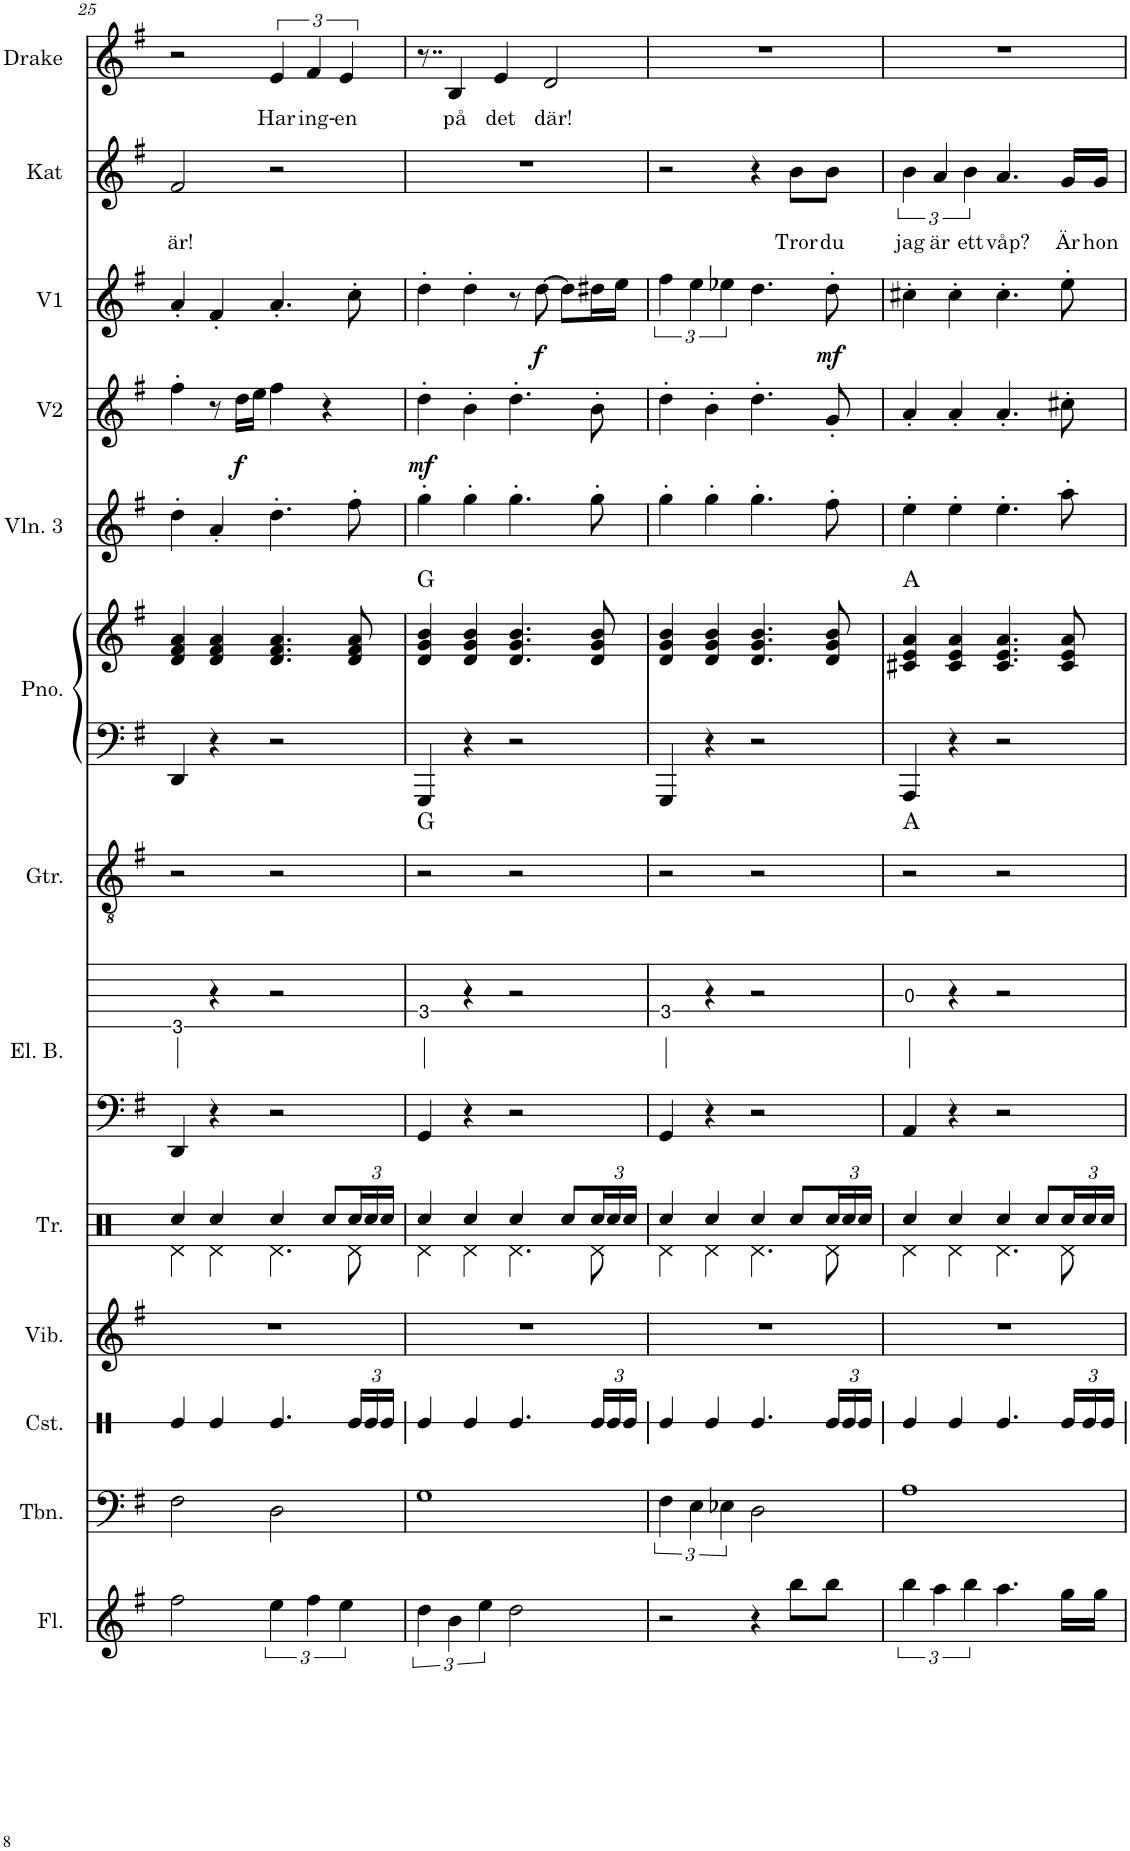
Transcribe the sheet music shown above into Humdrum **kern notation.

**kern	**kern	**kern	**kern	**kern	**kern	**kern	**kern	**harte	**kern	**kern	**harte	**kern	**kern	**dynam	**kern	**dynam	**kern	**text	**kern	**text
*part13	*part12	*part11	*part10	*part9	*part8	*part8	*part7	*part7	*part6	*part6	*part6	*part5	*part4	*part4	*part3	*part3	*part2	*part2	*part1	*part1
*staff15	*staff14	*staff13	*staff12	*staff11	*staff10	*staff9	*staff8	*	*staff7	*staff6	*	*staff5	*staff4	*staff4	*staff3	*staff3	*staff2	*staff2	*staff1	*staff1
*I"Flute	*I"Trombone	*I"Castanets	*I"Vibraphone	*I"Trummor	*I"5-str. Electric Bass	*	*I"Gitarr	*	*I"Piano	*	*	*I"Violin 3	*I"Violin 2	*	*I"Violin 1	*	*I"Kat	*	*I"Drake	*
*I'Fl.	*I'Tbn.	*I'Cst.	*I'Vib.	*I'Tr.	*I'El. B.	*	*I'Gtr.	*	*I'Pno.	*	*	*I'Vln. 3	*I'V2	*	*I'V1	*	*I'Kat	*	*I'Drake	*
!!LO:PB:g=z
*clefG2	*clefF4	*clefX	*clefG2	*clefX	*clefF4	*	*clefGv2	*	*clefF4	*clefG2	*	*clefG2	*clefG2	*	*clefG2	*	*clefG2	*	*clefG2	*
*	*	*	*	*	*Trd7c12	*Trd7c12	*	*	*	*	*	*	*	*	*	*	*	*	*	*
*k[f#]	*k[f#]	*k[]	*k[f#]	*k[]	*k[f#]	*k[f#]	*k[f#]	*	*k[f#]	*k[f#]	*	*k[f#]	*k[f#]	*	*k[f#]	*	*k[f#]	*	*k[f#]	*
*M4/4	*M4/4	*M4/4	*M4/4	*M4/4	*M4/4	*M4/4	*M4/4	*	*M4/4	*M4/4	*	*M4/4	*M4/4	*	*M4/4	*	*M4/4	*	*M4/4	*
=25	=25	=25	=25	=25	=25	=25	=25	=25	=25	=25	=25	=25	=25	=25	=25	=25	=25	=25	=25	=25
*	*	*	*	*^	*	*	*	*	*	*	*	*	*	*	*	*	*	*	*	*
!	!	!	!	!	!	!	!	!	!	!	!	!	!	!	!	!	!	!	!LO:LY:b	!	!
2ff#\	2F#\	4Re/	1r	4Rcc/	4Rd\	4DD/	4DD\	2r	.	4DD/	4d/ 4f#/ 4a/	.	4dd'\	4ff#'\	.	4a'/	.	2f#/	är!	2r	.
.	.	4Re/	.	4Rcc/	4Rd\	4r	4r	.	.	4r	4d/ 4f#/ 4a/	.	4a'/	8r	.	4f#'/	.	.	.	.	.
!	!	!	!	!	!	!	!	!	!	!	!	!	!	!	!LO:DY:b	!	!	!	!	!	!
.	.	.	.	.	.	.	.	.	.	.	.	.	.	16dd\LL	f	.	.	.	.	.	.
.	.	.	.	.	.	.	.	.	.	.	.	.	.	16ee\JJ	.	.	.	.	.	.	.
!	!	!	!	!	!	!	!	!	!	!	!	!	!	!	!	!	!	!	!	!	!LO:LY:b
6ee\	2D\	4.Re/	.	4Rcc/	4.Rd\	2r	2r	2r	.	2r	4.d/ 4.f#/ 4.a/	.	4.dd'\	4ff#\	.	4.a'/	.	2r	.	6e/	Har
!	!	!	!	!	!	!	!	!	!	!	!	!	!	!	!	!	!	!	!	!	!LO:LY:b
6ff#\	.	.	.	.	.	.	.	.	.	.	.	.	.	.	.	.	.	.	.	6f#/	ing-
.	.	.	.	8Rcc/L	.	.	.	.	.	.	.	.	.	4r	.	.	.	.	.	.	.
!	!	!	!	!	!	!	!	!	!	!	!	!	!	!	!	!	!	!	!	!	!LO:LY:b
6ee\	.	.	.	.	.	.	.	.	.	.	.	.	.	.	.	.	.	.	.	6e/	-en
*	*	*Xbrackettup	*	*Xbrackettup	*	*	*	*	*	*	*	*	*	*	*	*	*	*	*	*	*
.	.	24Re/LL	.	24Rcc/L	8Rd\	.	.	.	.	.	8d/ 8f#/ 8a/	.	8ff#'\	.	.	8cc'\	.	.	.	.	.
.	.	24Re/	.	24Rcc/	.	.	.	.	.	.	.	.	.	.	.	.	.	.	.	.	.
.	.	24Re/JJ	.	24Rcc/JJ	.	.	.	.	.	.	.	.	.	.	.	.	.	.	.	.	.
=26	=26	=26	=26	=26	=26	=26	=26	=26	=26	=26	=26	=26	=26	=26	=26	=26	=26	=26	=26	=26	=26
!	!	!	!	!	!	!	!	!	!	!	!	!	!	!	!LO:DY:b	!	!	!	!	!LO:N:vis=8..	!
6dd\	1G	4Re/	1r	4Rcc/	4Rd\	4GG/	4GG\	2r	G:maj	4GGG/	4d/ 4g/ 4b/	G:maj	4gg'\	4dd'\	mf	4dd'\	.	1r	.	6r	.
!	!	!	!	!	!	!	!	!	!	!	!	!	!	!	!	!	!	!	!	!	!LO:LY:b
6b\	.	.	.	.	.	.	.	.	.	.	.	.	.	.	.	.	.	.	.	4B/	på
.	.	4Re/	.	4Rcc/	4Rd\	4r	4r	.	.	4r	4d/ 4g/ 4b/	.	4gg'\	4b'\	.	4dd'\	.	.	.	.	.
6ee\	.	.	.	.	.	.	.	.	.	.	.	.	.	.	.	.	.	.	.	.	.
!	!	!	!	!	!	!	!	!	!	!	!	!	!	!	!	!	!	!	!	!	!LO:LY:b
.	.	.	.	.	.	.	.	.	.	.	.	.	.	.	.	.	.	.	.	4e/	det
2dd\	.	4.Re/	.	4Rcc/	4.Rd\	2r	2r	2r	.	2r	4.d/ 4.g/ 4.b/	.	4.gg'\	4.dd'\	.	8r	.	.	.	.	.
!	!	!	!	!	!	!	!	!	!	!	!	!	!	!	!	!	!LO:DY:b	!	!	!	!
.	.	.	.	.	.	.	.	.	.	.	.	.	.	.	.	[8dd\	f	.	.	.	.
!	!	!	!	!	!	!	!	!	!	!	!	!	!	!	!	!	!	!	!	!	!LO:LY:b
.	.	.	.	.	.	.	.	.	.	.	.	.	.	.	.	.	.	.	.	[3d/	där!
.	.	.	.	8Rcc/L	.	.	.	.	.	.	.	.	.	.	.	8dd\L]	.	.	.	.	.
.	.	24Re/LL	.	24Rcc/L	8Rd\	.	.	.	.	.	8d/ 8g/ 8b/	.	8gg'\	8b'\	.	16dd#X\L	.	.	.	.	.
.	.	24Re/	.	24Rcc/	.	.	.	.	.	.	.	.	.	.	.	.	.	.	.	.	.
.	.	.	.	.	.	.	.	.	.	.	.	.	.	.	.	16ee\JJ	.	.	.	.	.
.	.	24Re/JJ	.	24Rcc/JJ	.	.	.	.	.	.	.	.	.	.	.	.	.	.	.	.	.
=27	=27	=27	=27	=27	=27	=27	=27	=27	=27	=27	=27	=27	=27	=27	=27	=27	=27	=27	=27	=27	=27
2r	6F#\	4Re/	1r	4Rcc/	4Rd\	4GG/	4GG\	2r	.	4GGG/	4d/ 4g/ 4b/	.	4gg'\	4dd'\	.	6ff#\	.	2r	.	1r	.
.	6E\	.	.	.	.	.	.	.	.	.	.	.	.	.	.	6ee\	.	.	.	.	.
.	.	4Re/	.	4Rcc/	4Rd\	4r	4r	.	.	4r	4d/ 4g/ 4b/	.	4gg'\	4b'\	.	.	.	.	.	.	.
.	6E-X\	.	.	.	.	.	.	.	.	.	.	.	.	.	.	6ee-X\	.	.	.	.	.
4r	2D\	4.Re/	.	4Rcc/	4.Rd\	2r	2r	2r	.	2r	4.d/ 4.g/ 4.b/	.	4.gg'\	4.dd'\	.	4.dd\	.	4r	.	.	.
!	!	!	!	!	!	!	!	!	!	!	!	!	!	!	!	!	!	!	!LO:LY:b	!	!
8bb\L	.	.	.	8Rcc/L	.	.	.	.	.	.	.	.	.	.	.	.	.	8b\L	Tror	.	.
!	!	!	!	!	!	!	!	!	!	!	!	!	!	!	!	!	!LO:DY:b	!	!LO:LY:b	!	!
8bb\J	.	24Re/LL	.	24Rcc/L	8Rd\	.	.	.	.	.	8d/ 8g/ 8b/	.	8ff#'\	8g'/	.	8dd'\	mf	8b\J	du	.	.
.	.	24Re/	.	24Rcc/	.	.	.	.	.	.	.	.	.	.	.	.	.	.	.	.	.
.	.	24Re/JJ	.	24Rcc/JJ	.	.	.	.	.	.	.	.	.	.	.	.	.	.	.	.	.
6ryy	6ryy	6ryy	6ryy	6ryy	6ryy	6ryy	6ryy	6ryy	.	6ryy	6ryy	.	6ryy	6ryy	.	6ryy	.	6ryy	.	6d/]	.
=28	=28	=28	=28	=28	=28	=28	=28	=28	=28	=28	=28	=28	=28	=28	=28	=28	=28	=28	=28	=28	=28
!	!	!	!	!	!	!	!	!	!	!	!	!	!	!	!	!	!	!	!LO:LY:b	!	!
6bb\	1A	4Re/	1r	4Rcc/	4Rd\	4AA/	4AA\	2r	A:maj	4AAA/	4c#X/ 4e/ 4a/	A:maj	4ee'\	4a'/	.	4cc#X'\	.	6b\	jag	1r	.
!	!	!	!	!	!	!	!	!	!	!	!	!	!	!	!	!	!	!	!LO:LY:b	!	!
6aa\	.	.	.	.	.	.	.	.	.	.	.	.	.	.	.	.	.	6a/	är	.	.
.	.	4Re/	.	4Rcc/	4Rd\	4r	4r	.	.	4r	4c#/ 4e/ 4a/	.	4ee'\	4a'/	.	4cc#'\	.	.	.	.	.
!	!	!	!	!	!	!	!	!	!	!	!	!	!	!	!	!	!	!	!LO:LY:b	!	!
6bb\	.	.	.	.	.	.	.	.	.	.	.	.	.	.	.	.	.	6b\	ett	.	.
!	!	!	!	!	!	!	!	!	!	!	!	!	!	!	!	!	!	!	!LO:LY:b	!	!
4.aa\	.	4.Re/	.	4Rcc/	4.Rd\	2r	2r	2r	.	2r	4.c#/ 4.e/ 4.a/	.	4.ee'\	4.a'/	.	4.cc#'\	.	4.a/	våp?	.	.
.	.	.	.	8Rcc/L	.	.	.	.	.	.	.	.	.	.	.	.	.	.	.	.	.
!	!	!	!	!	!	!	!	!	!	!	!	!	!	!	!	!	!	!	!LO:LY:b	!	!
16gg\LL	.	24Re/LL	.	24Rcc/L	8Rd\	.	.	.	.	.	8c#/ 8e/ 8a/	.	8aa'\	8cc#X'\	.	8ee'\	.	16g/LL	Är	.	.
.	.	24Re/	.	24Rcc/	.	.	.	.	.	.	.	.	.	.	.	.	.	.	.	.	.
!	!	!	!	!	!	!	!	!	!	!	!	!	!	!	!	!	!	!	!LO:LY:b	!	!
16gg\JJ	.	.	.	.	.	.	.	.	.	.	.	.	.	.	.	.	.	16g/JJ	hon	.	.
.	.	24Re/JJ	.	24Rcc/JJ	.	.	.	.	.	.	.	.	.	.	.	.	.	.	.	.	.
*	*	*	*	*v	*v	*	*	*	*	*	*	*	*	*	*	*	*	*	*	*	*
=	=	=	=	=	=	=	=	=	=	=	=	=	=	=	=	=	=	=	=	=
*-	*-	*-	*-	*-	*-	*-	*-	*-	*-	*-	*-	*-	*-	*-	*-	*-	*-	*-	*-	*-
